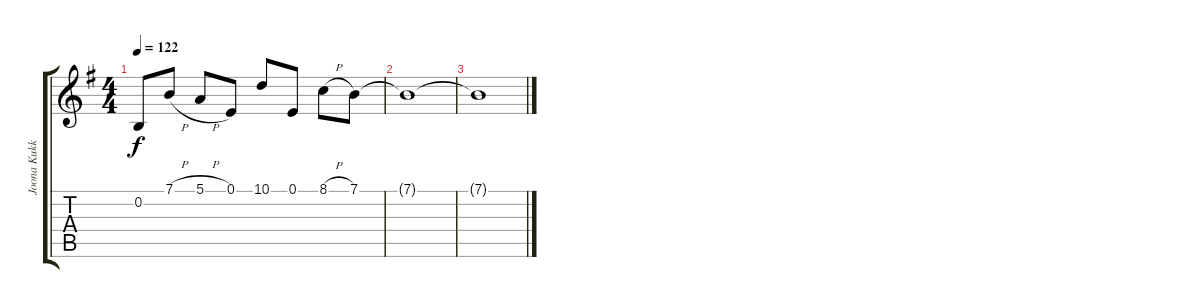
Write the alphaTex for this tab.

\track ("Joona Kukkola (keyboard)" "Joona Kukk") {instrument choiraahs}
\staff {score tabs}
\tuning (E4 B3 G3 D3 A2 E2) {hide}
\ts (4 4)
\tempo 122
\clef g2
\ks eminor
0.2.8{dy f} 7.1{h}.8 5.1{h}.8 0.1.8 10.1.8 0.1.8 8.1{h}.8 7.1.8 |
7.1{t}.1 |
7.1{t}.1
